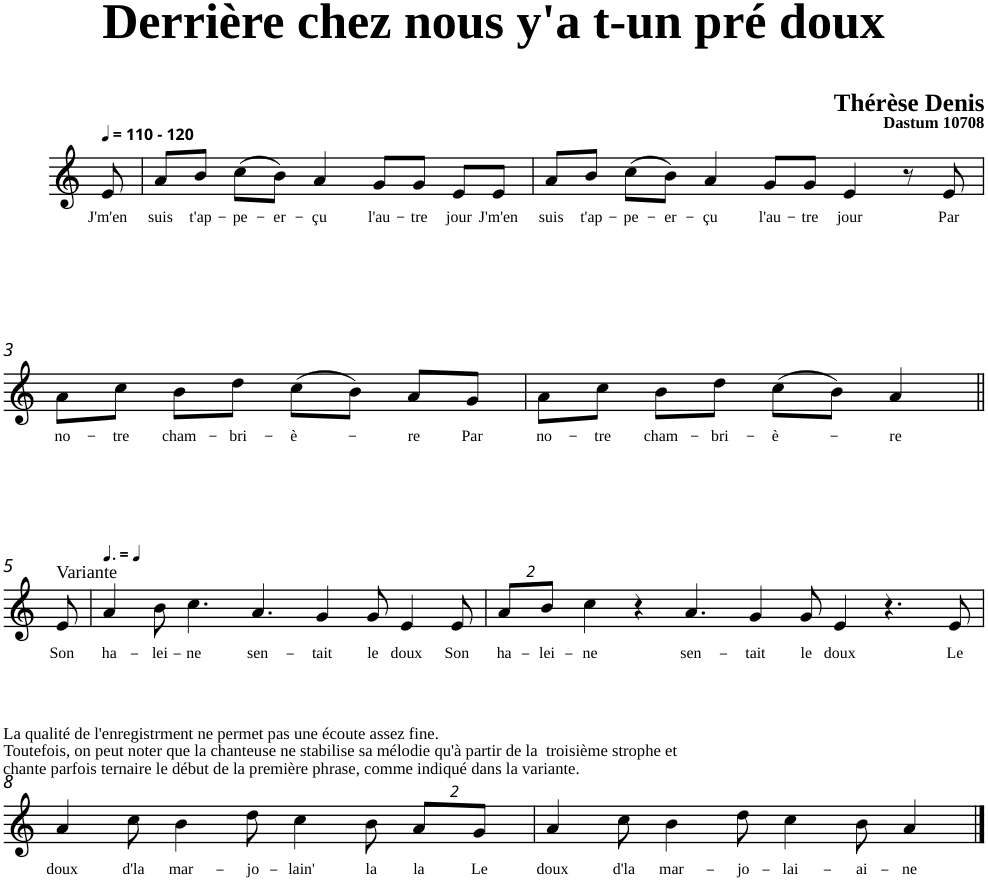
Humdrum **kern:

**kern	**text
*part1	*part1
*staff1	*staff1
*clefG2	*
*k[]	*
=	=
!LO:TX:a:B:t=- 120	!
!	!LO:LY:b
8e/	J'm'en
=1	=1
!	!LO:LY:b
8a/L	suis
!	!LO:LY:b
8b/J	t'ap-
!	!LO:LY:b
(>8cc\L	-pe-
!	!LO:LY:b
8b\J)	-er-
!	!LO:LY:b
4a/	-çu
!	!LO:LY:b
8g/L	l'au-
!	!LO:LY:b
8g/J	-tre
!	!LO:LY:b
8e/L	jour
!	!LO:LY:b
8e/J	J'm'en
=2	=2
!	!LO:LY:b
8a/L	suis
!	!LO:LY:b
8b/J	t'ap-
!	!LO:LY:b
(>8cc\L	-pe-
!	!LO:LY:b
8b\J)	-er-
!	!LO:LY:b
4a/	-çu
!	!LO:LY:b
8g/L	l'au-
!	!LO:LY:b
8g/J	-tre
!	!LO:LY:b
4e/	jour
8r	.
!	!LO:LY:b
8e/	Par
!!LO:LB:g=z
=3	=3
!	!LO:LY:b
8a\L	no-
!	!LO:LY:b
8cc\J	-tre
!	!LO:LY:b
8b\L	cham-
!	!LO:LY:b
8dd\J	-bri-
!	!LO:LY:b
(>8cc\L	-è-
8b\J)	.
!	!LO:LY:b
8a/L	-re
!	!LO:LY:b
8g/J	Par
=4	=4
!	!LO:LY:b
8a\L	no-
!	!LO:LY:b
8cc\J	-tre
!	!LO:LY:b
8b\L	cham-
!	!LO:LY:b
8dd\J	-bri-
!	!LO:LY:b
(>8cc\L	-è-
8b\J)	.
!	!LO:LY:b
4a/	-re
!!LO:LB:g=z
=5||	=5||
!LO:TX:a:t=Variante	!
!	!LO:LY:b
8e/	Son
=6	=6
*MM73	*
!	!LO:LY:b
4a/	ha-
!	!LO:LY:b
8b\	-lei-
!	!LO:LY:b
4.cc\	-ne
!	!LO:LY:b
[4a/	sen-
8ryy	.
!	!LO:LY:b
4g/	-tait
!	!LO:LY:b
8g/	le
!	!LO:LY:b
4e/	doux
!	!LO:LY:b
8e/	Son
=7	=7
*Xbrackettup	*
!	!LO:LY:b
16%3a/L	ha-
8a/]	.
!	!LO:LY:b
16%3b/J	-lei-
!	!LO:LY:b
4cc\	-ne
4r	.
!	!LO:LY:b
[8a/	sen-
8ryy	.
!	!LO:LY:b
4g/	-tait
!	!LO:LY:b
8g/	le
!	!LO:LY:b
4e/	doux
4.r	.
!	!LO:LY:b
8e/	Le
!!LO:LB:g=z
=8	=8
!	!LO:LY:b
4a/	doux
4a/]	.
!	!LO:LY:b
8cc\	d'la
!	!LO:LY:b
4b\	mar-
!	!LO:LY:b
8dd\	-jo-
!	!LO:LY:b
4cc\	-lain'
!	!LO:LY:b
8b\	la
!	!LO:LY:b
16%3a/L	la
!	!LO:LY:b
16%3g/J	Le
=9	=9
!	!LO:LY:b
4a/	doux
!	!LO:LY:b
8cc\	d'la
!	!LO:LY:b
4b\	mar-
!	!LO:LY:b
8dd\	-jo-
!	!LO:LY:b
4cc\	-lai-
!	!LO:LY:b
8b\	-ai-
!	!LO:LY:b
4a/	-ne
==	==
*-	*-
